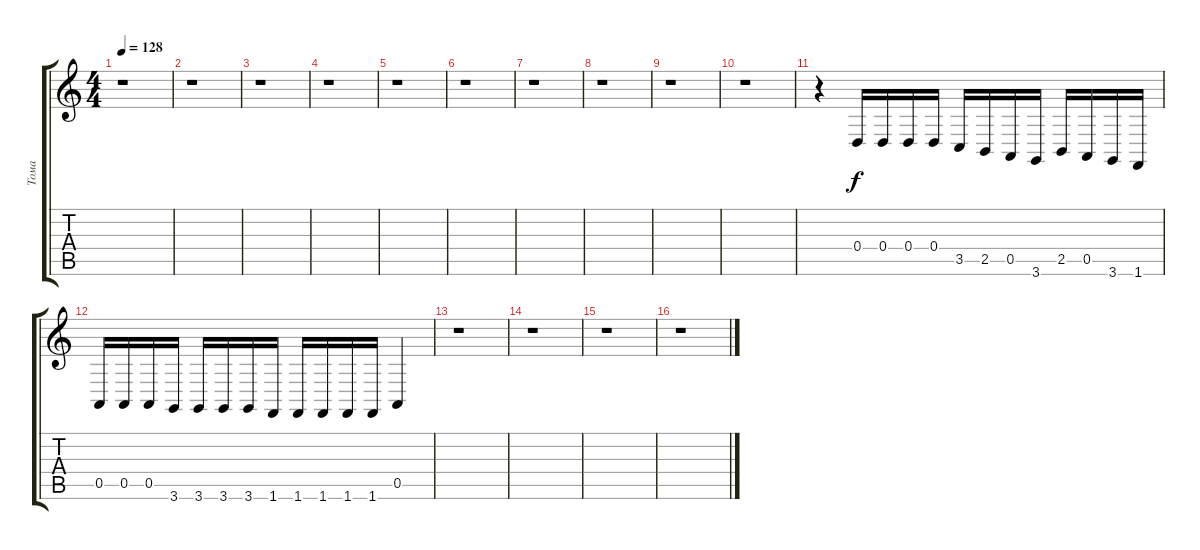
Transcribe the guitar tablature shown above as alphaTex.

\track ("Тома" "Тома") {instrument acousticgrandpiano}
\staff {score tabs}
\tuning (E4 B3 G3 D3 A2 E2) {hide}
\ts (4 4)
\tempo 128
\clef g2
\ks c
r.1{dy f} |
r.1 |
r.1 |
r.1 |
r.1 |
r.1 |
r.1 |
r.1 |
r.1 |
r.1 |
r.4 0.4.16 0.4.16 0.4.16 0.4.16 3.5.16 2.5.16 0.5.16 3.6.16 2.5.16 0.5.16 3.6.16 1.6.16 |
0.5.16 0.5.16 0.5.16 3.6.16 3.6.16 3.6.16 3.6.16 1.6.16 1.6.16 1.6.16 1.6.16 1.6.16 0.5.4 |
r.1 |
r.1 |
r.1 |
r.1
